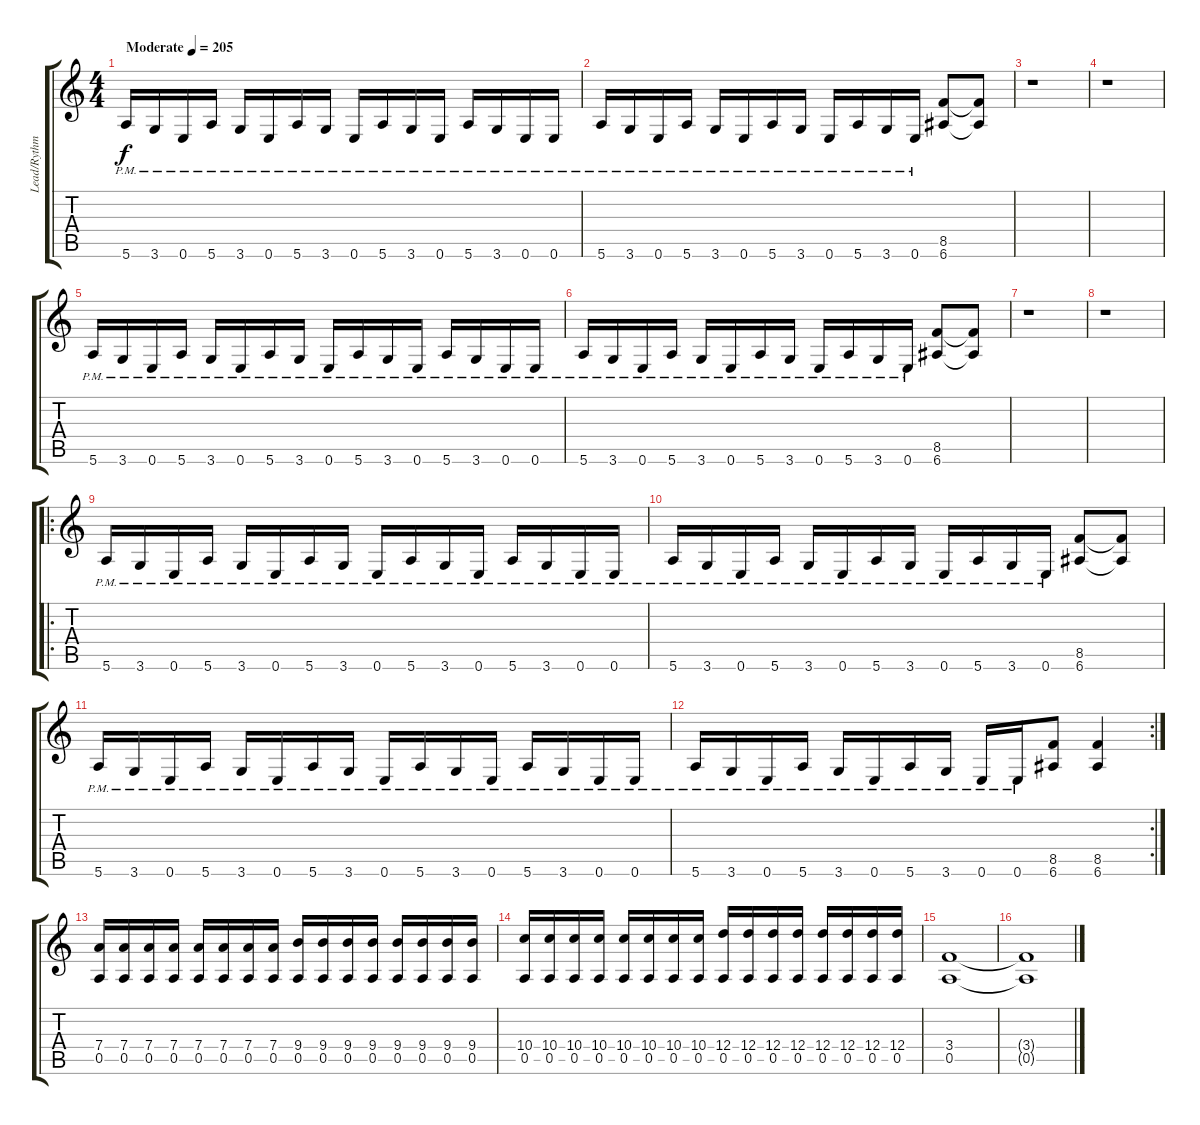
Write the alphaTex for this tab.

\track ("Lead/Rythm Guitar" "Lead/Rythm") {instrument distortionguitar}
\staff {score tabs}
\tuning (E4 B3 G3 D3 A2 E2) {hide}
\ts (4 4)
\tempo (205 "Moderate")
\clef g2
\ks c
5.6{pm}.16{dy f instrument distortionguitar} 3.6{pm}.16 0.6{pm}.16 5.6{pm}.16 3.6{pm}.16 0.6{pm}.16 5.6{pm}.16 3.6{pm}.16 0.6{pm}.16 5.6{pm}.16 3.6{pm}.16 0.6{pm}.16 5.6{pm}.16 3.6{pm}.16 0.6{pm}.16 0.6{pm}.16 |
5.6{pm}.16 3.6{pm}.16 0.6{pm}.16 5.6{pm}.16 3.6{pm}.16 0.6{pm}.16 5.6{pm}.16 3.6{pm}.16 0.6{pm}.16 5.6{pm}.16 3.6{pm}.16 0.6{pm}.16 (8.5 6.6).8 (8.5{t} 6.6{t}).8 |
r.1 |
r.1 |
5.6{pm}.16 3.6{pm}.16 0.6{pm}.16 5.6{pm}.16 3.6{pm}.16 0.6{pm}.16 5.6{pm}.16 3.6{pm}.16 0.6{pm}.16 5.6{pm}.16 3.6{pm}.16 0.6{pm}.16 5.6{pm}.16 3.6{pm}.16 0.6{pm}.16 0.6{pm}.16 |
5.6{pm}.16 3.6{pm}.16 0.6{pm}.16 5.6{pm}.16 3.6{pm}.16 0.6{pm}.16 5.6{pm}.16 3.6{pm}.16 0.6{pm}.16 5.6{pm}.16 3.6{pm}.16 0.6{pm}.16 (8.5 6.6).8 (8.5{t} 6.6{t}).8 |
r.1 |
r.1 |
\ro
5.6{pm}.16 3.6{pm}.16 0.6{pm}.16 5.6{pm}.16 3.6{pm}.16 0.6{pm}.16 5.6{pm}.16 3.6{pm}.16 0.6{pm}.16 5.6{pm}.16 3.6{pm}.16 0.6{pm}.16 5.6{pm}.16 3.6{pm}.16 0.6{pm}.16 0.6{pm}.16 |
5.6{pm}.16 3.6{pm}.16 0.6{pm}.16 5.6{pm}.16 3.6{pm}.16 0.6{pm}.16 5.6{pm}.16 3.6{pm}.16 0.6{pm}.16 5.6{pm}.16 3.6{pm}.16 0.6{pm}.16 (8.5 6.6).8 (8.5{t} 6.6{t}).8 |
5.6{pm}.16 3.6{pm}.16 0.6{pm}.16 5.6{pm}.16 3.6{pm}.16 0.6{pm}.16 5.6{pm}.16 3.6{pm}.16 0.6{pm}.16 5.6{pm}.16 3.6{pm}.16 0.6{pm}.16 5.6{pm}.16 3.6{pm}.16 0.6{pm}.16 0.6{pm}.16 |
\rc 2
5.6{pm}.16 3.6{pm}.16 0.6{pm}.16 5.6{pm}.16 3.6{pm}.16 0.6{pm}.16 5.6{pm}.16 3.6{pm}.16 0.6{pm}.16 0.6{pm}.16 (8.5 6.6).8 (8.5 6.6).4 |
(7.4 0.5).16 (7.4 0.5).16 (7.4 0.5).16 (7.4 0.5).16 (7.4 0.5).16 (7.4 0.5).16 (7.4 0.5).16 (7.4 0.5).16 (9.4 0.5).16 (9.4 0.5).16 (9.4 0.5).16 (9.4 0.5).16 (9.4 0.5).16 (9.4 0.5).16 (9.4 0.5).16 (9.4 0.5).16 |
(10.4 0.5).16 (10.4 0.5).16 (10.4 0.5).16 (10.4 0.5).16 (10.4 0.5).16 (10.4 0.5).16 (10.4 0.5).16 (10.4 0.5).16 (12.4 0.5).16 (12.4 0.5).16 (12.4 0.5).16 (12.4 0.5).16 (12.4 0.5).16 (12.4 0.5).16 (12.4 0.5).16 (12.4 0.5).16 |
(3.4 0.5).1 |
(3.4{t} 0.5{t}).1
